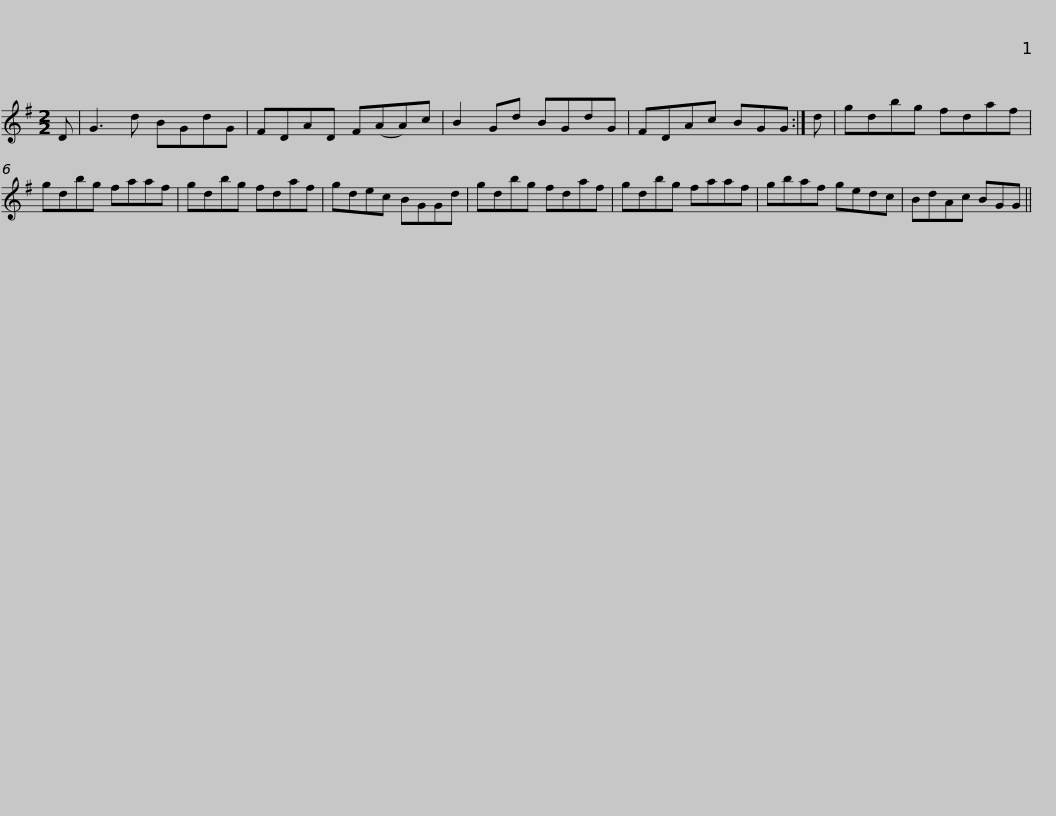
X:1
L:1/8
M:2/2
I:linebreak $
K:G
V:1 treble
V:1
 D | G3 d BGdG | FDAD F(AA)c | B2 Gd BGdG | FDAc BGG :| %5
 d | gdbg fdaf |$ gdbg faaf | gdbg fdaf | gdec BGGd | %10
 gdbg fdaf | gdbg faaf |$ gbaf gedc | BdAc BGG || %14
